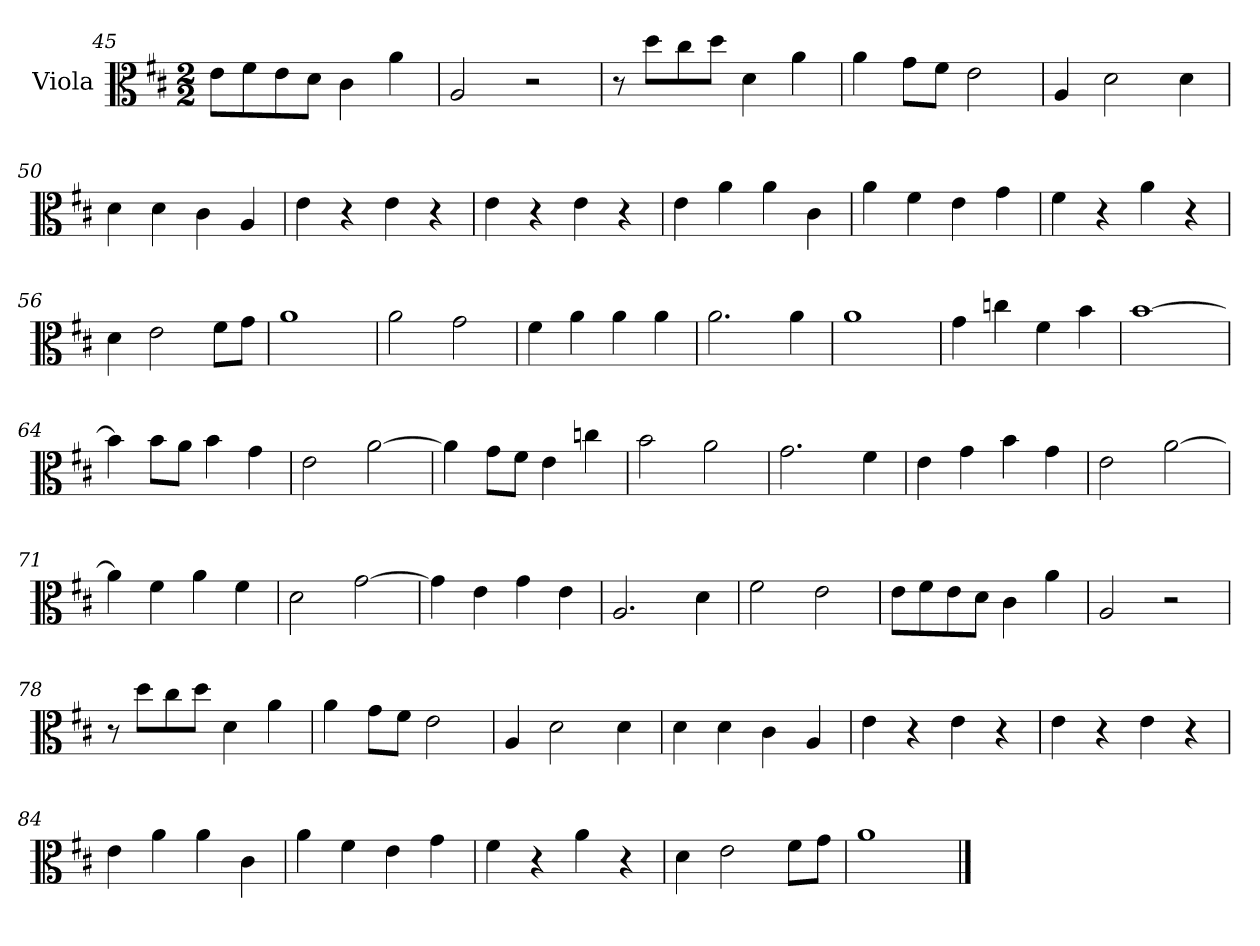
**kern
*part1
*staff1
*I"Viola
*I'Vla
*clefC3
*k[f#c#]
*M2/2
=45
8e\L
8f#\
8e\
8d\J
4c#\
4a\
!!LO:LB:g=z
=46
2A/
2r
=47
8r
8dd\L
8cc#\
8dd\J
4d\
4a\
=48
4a\
8g\L
8f#\J
2e\
=49
4A/
2d\
4d\
=50
4d\
4d\
4c#\
4A/
!!LO:LB:g=z
=51
4e\
4r
4e\
4r
=52
4e\
4r
4e\
4r
=53
4e\
4a\
4a\
4c#\
=54
4a\
4f#\
4e\
4g\
=55
4f#\
4r
4a\
4r
!!LO:LB:g=z
=56
4d\
2e\
8f#\L
8g\J
=57
1a
=58
2a\
2g\
=59
4f#\
4a\
4a\
4a\
=60
2.a\
4a\
!!LO:PB:g=z
=61
1a
=62
4g\
4ccn\
4f#\
4b\
=63
[1b
=64
4b\]
8b\L
8a\J
4b\
4g\
=65
2e\
[2a\
!!LO:LB:g=z
=66
4a\]
8g\L
8f#\J
4e\
4ccn\
=67
2b\
2a\
=68
2.g\
4f#\
=69
4e\
4g\
4b\
4g\
=70
2e\
[2a\
!!LO:LB:g=z
=71
4a\]
4f#\
4a\
4f#\
=72
2d\
[2g\
=73
4g\]
4e\
4g\
4e\
=74
2.A/
4d\
=75
2f#\
2e\
!!LO:LB:g=z
=76
8e\L
8f#\
8e\
8d\J
4c#\
4a\
=77
2A/
2r
=78
8r
8dd\L
8cc#\
8dd\J
4d\
4a\
=79
4a\
8g\L
8f#\J
2e\
!!LO:LB:g=z
=80
4A/
2d\
4d\
=81
4d\
4d\
4c#\
4A/
=82
4e\
4r
4e\
4r
=83
4e\
4r
4e\
4r
=84
4e\
4a\
4a\
4c#\
!!LO:LB:g=z
=85
4a\
4f#\
4e\
4g\
=86
4f#\
4r
4a\
4r
=87
4d\
2e\
8f#\L
8g\J
=88
1a>
==
*-
